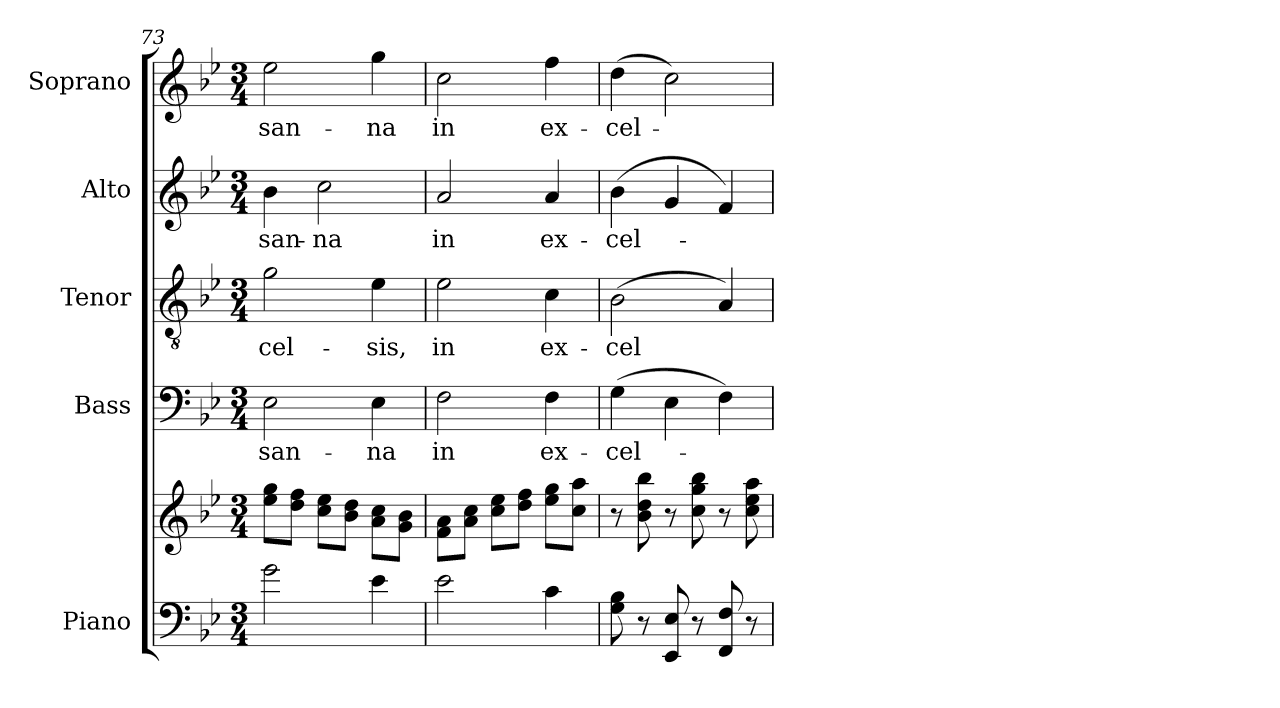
**kern	**kern	**kern	**text	**kern	**text	**kern	**text	**kern	**text
*part5	*part5	*part4	*part4	*part3	*part3	*part2	*part2	*part1	*part1
*staff6	*staff5	*staff4	*staff4	*staff3	*staff3	*staff2	*staff2	*staff1	*staff1
*I"Piano	*	*I"Bass	*	*I"Tenor	*	*I"Alto	*	*I"Soprano	*
*I'Pno.	*	*I'B.	*	*I'T.	*	*I'A.	*	*I'S.	*
*clefF4	*clefG2	*clefF4	*	*clefGv2	*	*clefG2	*	*clefG2	*
*k[b-e-]	*k[b-e-]	*k[b-e-]	*	*k[b-e-]	*	*k[b-e-]	*	*k[b-e-]	*
*B-:	*B-:	*B-:	*	*B-:	*	*B-:	*	*B-:	*
*M3/4	*M3/4	*M3/4	*	*M3/4	*	*M3/4	*	*M3/4	*
=73	=73	=73	=73	=73	=73	=73	=73	=73	=73
!	!	!	!LO:LY:b	!	!LO:LY:b	!	!LO:LY:b	!	!LO:LY:b
2g\	8ee-\ 8gg\L	2E-\	-san-	2g\	-cel-	4b-\	-san-	2ee-\	-san-
.	8dd\ 8ff\J	.	.	.	.	.	.	.	.
!	!	!	!	!	!	!	!LO:LY:b	!	!
.	8cc\ 8ee-\L	.	.	.	.	2cc\	-na	.	.
.	8b-\ 8dd\J	.	.	.	.	.	.	.	.
!	!	!	!LO:LY:b	!	!LO:LY:b	!	!	!	!LO:LY:b
4e-\	8a\ 8cc\L	4E-\	-na	4e-\	-sis,	.	.	4gg\	-na
.	8g\ 8b-\J	.	.	.	.	.	.	.	.
=74	=74	=74	=74	=74	=74	=74	=74	=74	=74
!	!	!	!LO:LY:b	!	!LO:LY:b	!	!LO:LY:b	!	!LO:LY:b
2e-\	8f\ 8a\L	2F\	in	2e-\	in	2a/	in	2cc\	in
.	8a\ 8cc\J	.	.	.	.	.	.	.	.
.	8cc\ 8ee-\L	.	.	.	.	.	.	.	.
.	8dd\ 8ff\J	.	.	.	.	.	.	.	.
!	!	!	!LO:LY:b	!	!LO:LY:b	!	!LO:LY:b	!	!LO:LY:b
4c\	8ee-\ 8gg\L	4F\	ex-	4c\	ex-	4a/	ex-	4ff\	ex-
.	8cc\ 8aa\J	.	.	.	.	.	.	.	.
=75	=75	=75	=75	=75	=75	=75	=75	=75	=75
!	!	!	!LO:LY:b	!	!LO:LY:b	!	!LO:LY:b	!	!LO:LY:b
8G\ 8B-\	8r	(>4G\	-cel-	(>2B-\	-cel	(>4b-\	-cel-	(>4dd\	-cel-
8r	8b-\ 8dd\ 8bb-\	.	.	.	.	.	.	.	.
8EE-/ 8E-/	8r	4E-\	.	.	.	4g/	.	2cc\)	.
8r	8cc\ 8gg\ 8bb-\	.	.	.	.	.	.	.	.
8FF/ 8F/	8r	4F\)	.	4A/)	.	4f/)	.	.	.
8r	8cc\ 8ee-\ 8aa\	.	.	.	.	.	.	.	.
=	=	=	=	=	=	=	=	=	=
*-	*-	*-	*-	*-	*-	*-	*-	*-	*-
